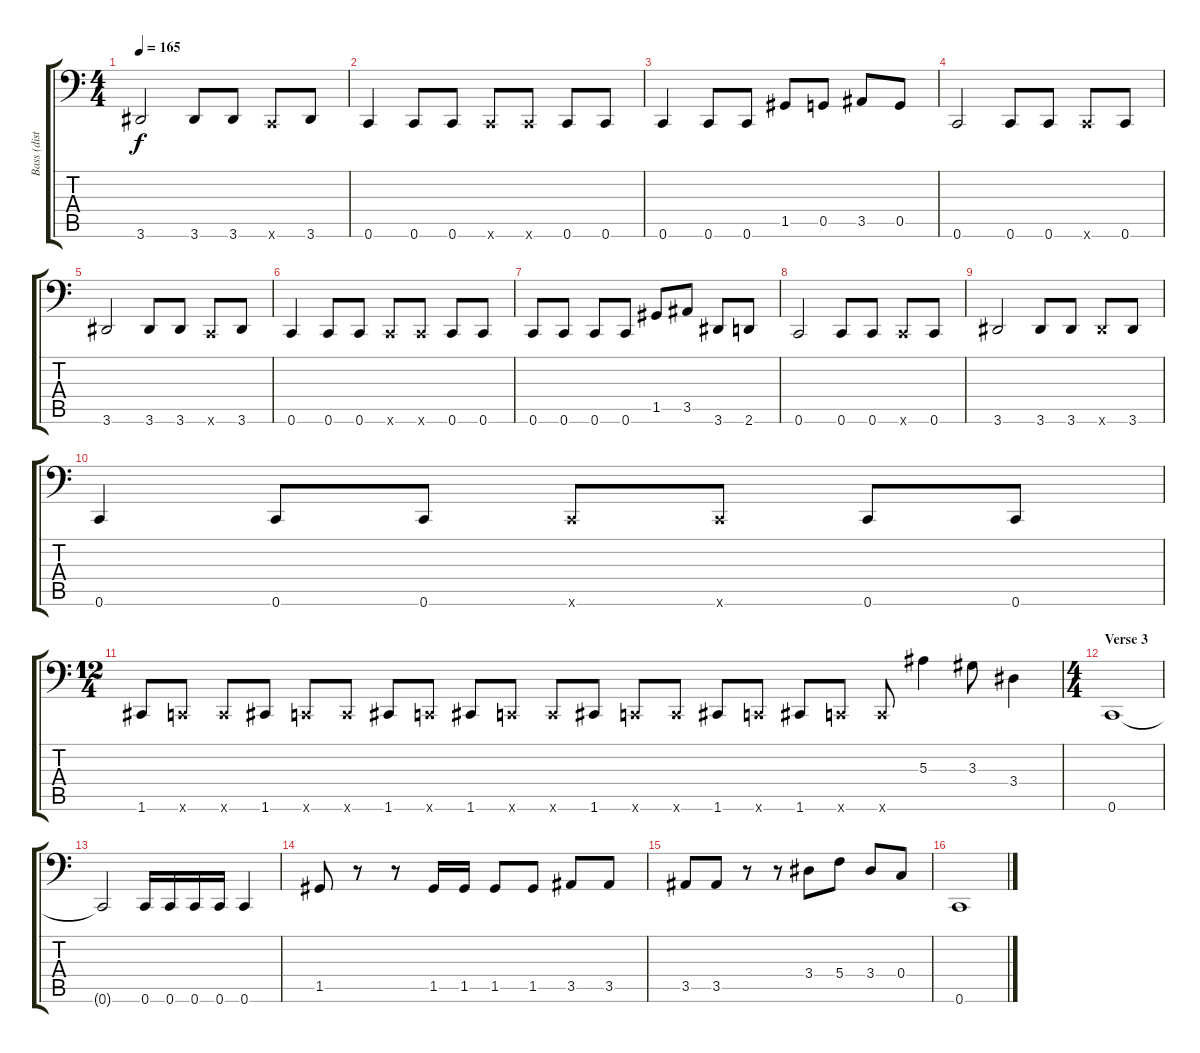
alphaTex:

\track ("Bass (distortion)" "Bass (dist") {instrument synthbass1}
\staff {score tabs}
\tuning (D3 A2 F2 C2 G1 C1) {hide}
\ts (4 4)
\tempo 165
\clef f4
\ks c
3.6.2{dy f} 3.6.8 3.6.8 0.6{x}.8 3.6.8 |
0.6.4 0.6.8 0.6.8 0.6{x}.8 0.6{x}.8 0.6.8 0.6.8 |
0.6.4 0.6.8 0.6.8 1.5.8 0.5.8 3.5.8 0.5.8 |
0.6.2 0.6.8 0.6.8 0.6{x}.8 0.6.8 |
3.6.2 3.6.8 3.6.8 0.6{x}.8 3.6.8 |
0.6.4 0.6.8 0.6.8 0.6{x}.8 0.6{x}.8 0.6.8 0.6.8 |
0.6.8 0.6.8 0.6.8 0.6.8 1.5.8 3.5.8 3.6.8 2.6.8 |
0.6.2 0.6.8 0.6.8 0.6{x}.8 0.6.8 |
3.6.2 3.6.8 3.6.8 3.6{x}.8 3.6.8 |
0.6.4 0.6.8 0.6.8 0.6{x}.8 0.6{x}.8 0.6.8 0.6.8 |
\ts (12 4)
1.6.8 0.6{x}.8 0.6{x}.8 1.6.8 0.6{x}.8 0.6{x}.8 1.6.8 0.6{x}.8 1.6.8 0.6{x}.8 0.6{x}.8 1.6.8 0.6{x}.8 0.6{x}.8 1.6.8 0.6{x}.8 1.6.8 0.6{x}.8 0.6{x}.8 5.3.4 3.3.8 3.4.4 |
\ts (4 4)
\section ("" "Verse 3")
0.6.1 |
0.6{t}.2 0.6.16 0.6.16 0.6.16 0.6.16 0.6.4 |
1.5.8 r.8 r.8 1.5.16 1.5.16 1.5.8 1.5.8 3.5.8 3.5.8 |
3.5.8 3.5.8 r.8 r.8 3.4.8 5.4.8 3.4.8 0.4.8 |
0.6.1
